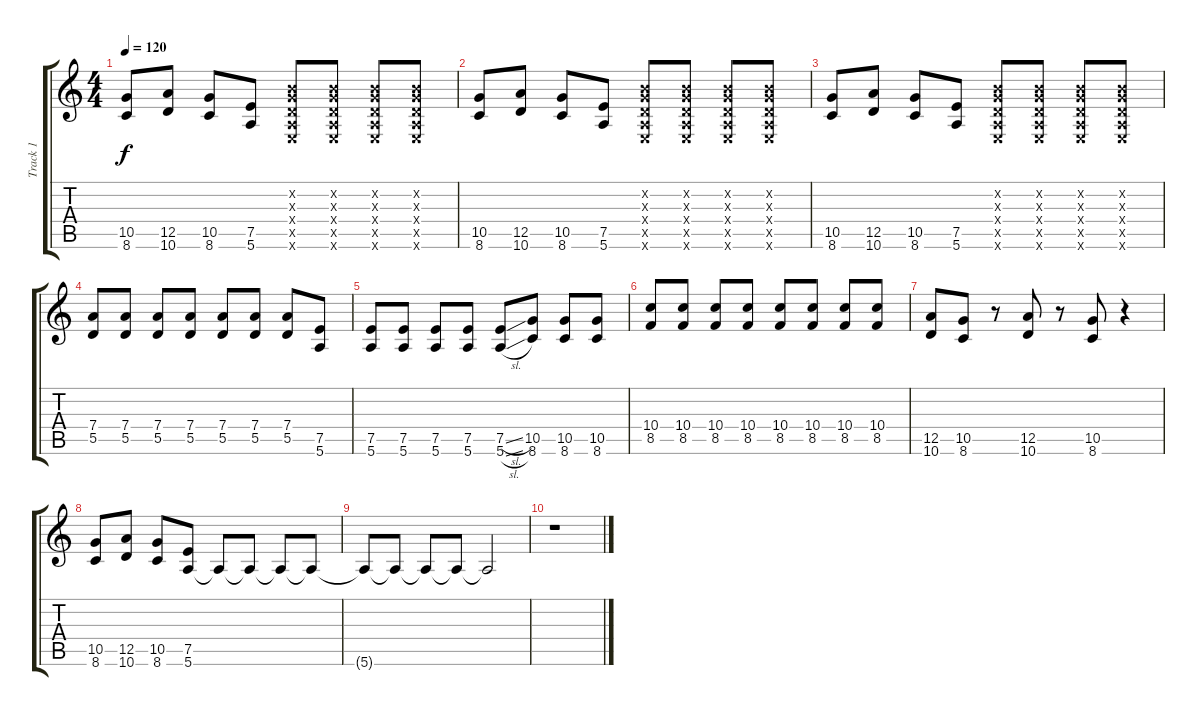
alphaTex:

\track ("Track 1" "Track 1") {instrument distortionguitar}
\staff {score tabs}
\tuning (E4 B3 G3 D3 A2 E2) {hide}
\ts (4 4)
\tempo 120
\clef g2
\ks c
(10.5 8.6).8{dy f} (12.5 10.6).8 (10.5 8.6).8 (7.5 5.6).8 (0.2{x} 0.3{x} 0.4{x} 0.5{x} 0.6{x}).8 (0.2{x} 0.3{x} 0.4{x} 0.5{x} 0.6{x}).8 (0.2{x} 0.3{x} 0.4{x} 0.5{x} 0.6{x}).8 (0.2{x} 0.3{x} 0.4{x} 0.5{x} 0.6{x}).8 |
(10.5 8.6).8 (12.5 10.6).8 (10.5 8.6).8 (7.5 5.6).8 (0.2{x} 0.3{x} 0.4{x} 0.5{x} 0.6{x}).8 (0.2{x} 0.3{x} 0.4{x} 0.5{x} 0.6{x}).8 (0.2{x} 0.3{x} 0.4{x} 0.5{x} 0.6{x}).8 (0.2{x} 0.3{x} 0.4{x} 0.5{x} 0.6{x}).8 |
(10.5 8.6).8 (12.5 10.6).8 (10.5 8.6).8 (7.5 5.6).8 (0.2{x} 0.3{x} 0.4{x} 0.5{x} 0.6{x}).8 (0.2{x} 0.3{x} 0.4{x} 0.5{x} 0.6{x}).8 (0.2{x} 0.3{x} 0.4{x} 0.5{x} 0.6{x}).8 (0.2{x} 0.3{x} 0.4{x} 0.5{x} 0.6{x}).8 |
(7.4 5.5).8 (7.4 5.5).8 (7.4 5.5).8 (7.4 5.5).8 (7.4 5.5).8 (7.4 5.5).8 (7.4 5.5).8 (7.5 5.6).8 |
(7.5 5.6).8 (7.5 5.6).8 (7.5 5.6).8 (7.5 5.6).8 (7.5{sl} 5.6{sl}).8 (10.5 8.6).8 (10.5 8.6).8 (10.5 8.6).8 |
(10.4 8.5).8 (10.4 8.5).8 (10.4 8.5).8 (10.4 8.5).8 (10.4 8.5).8 (10.4 8.5).8 (10.4 8.5).8 (10.4 8.5).8 |
(12.5 10.6).8 (10.5 8.6).8 r.8 (12.5 10.6).8 r.8 (10.5 8.6).8 r.4 |
(10.5 8.6).8 (12.5 10.6).8 (10.5 8.6).8 (7.5 5.6).8 5.6{t}.8 5.6{t}.8 5.6{t}.8 5.6{t}.8 |
5.6{t}.8 5.6{t}.8 5.6{t}.8 5.6{t}.8 5.6{t}.2 |
r.1
